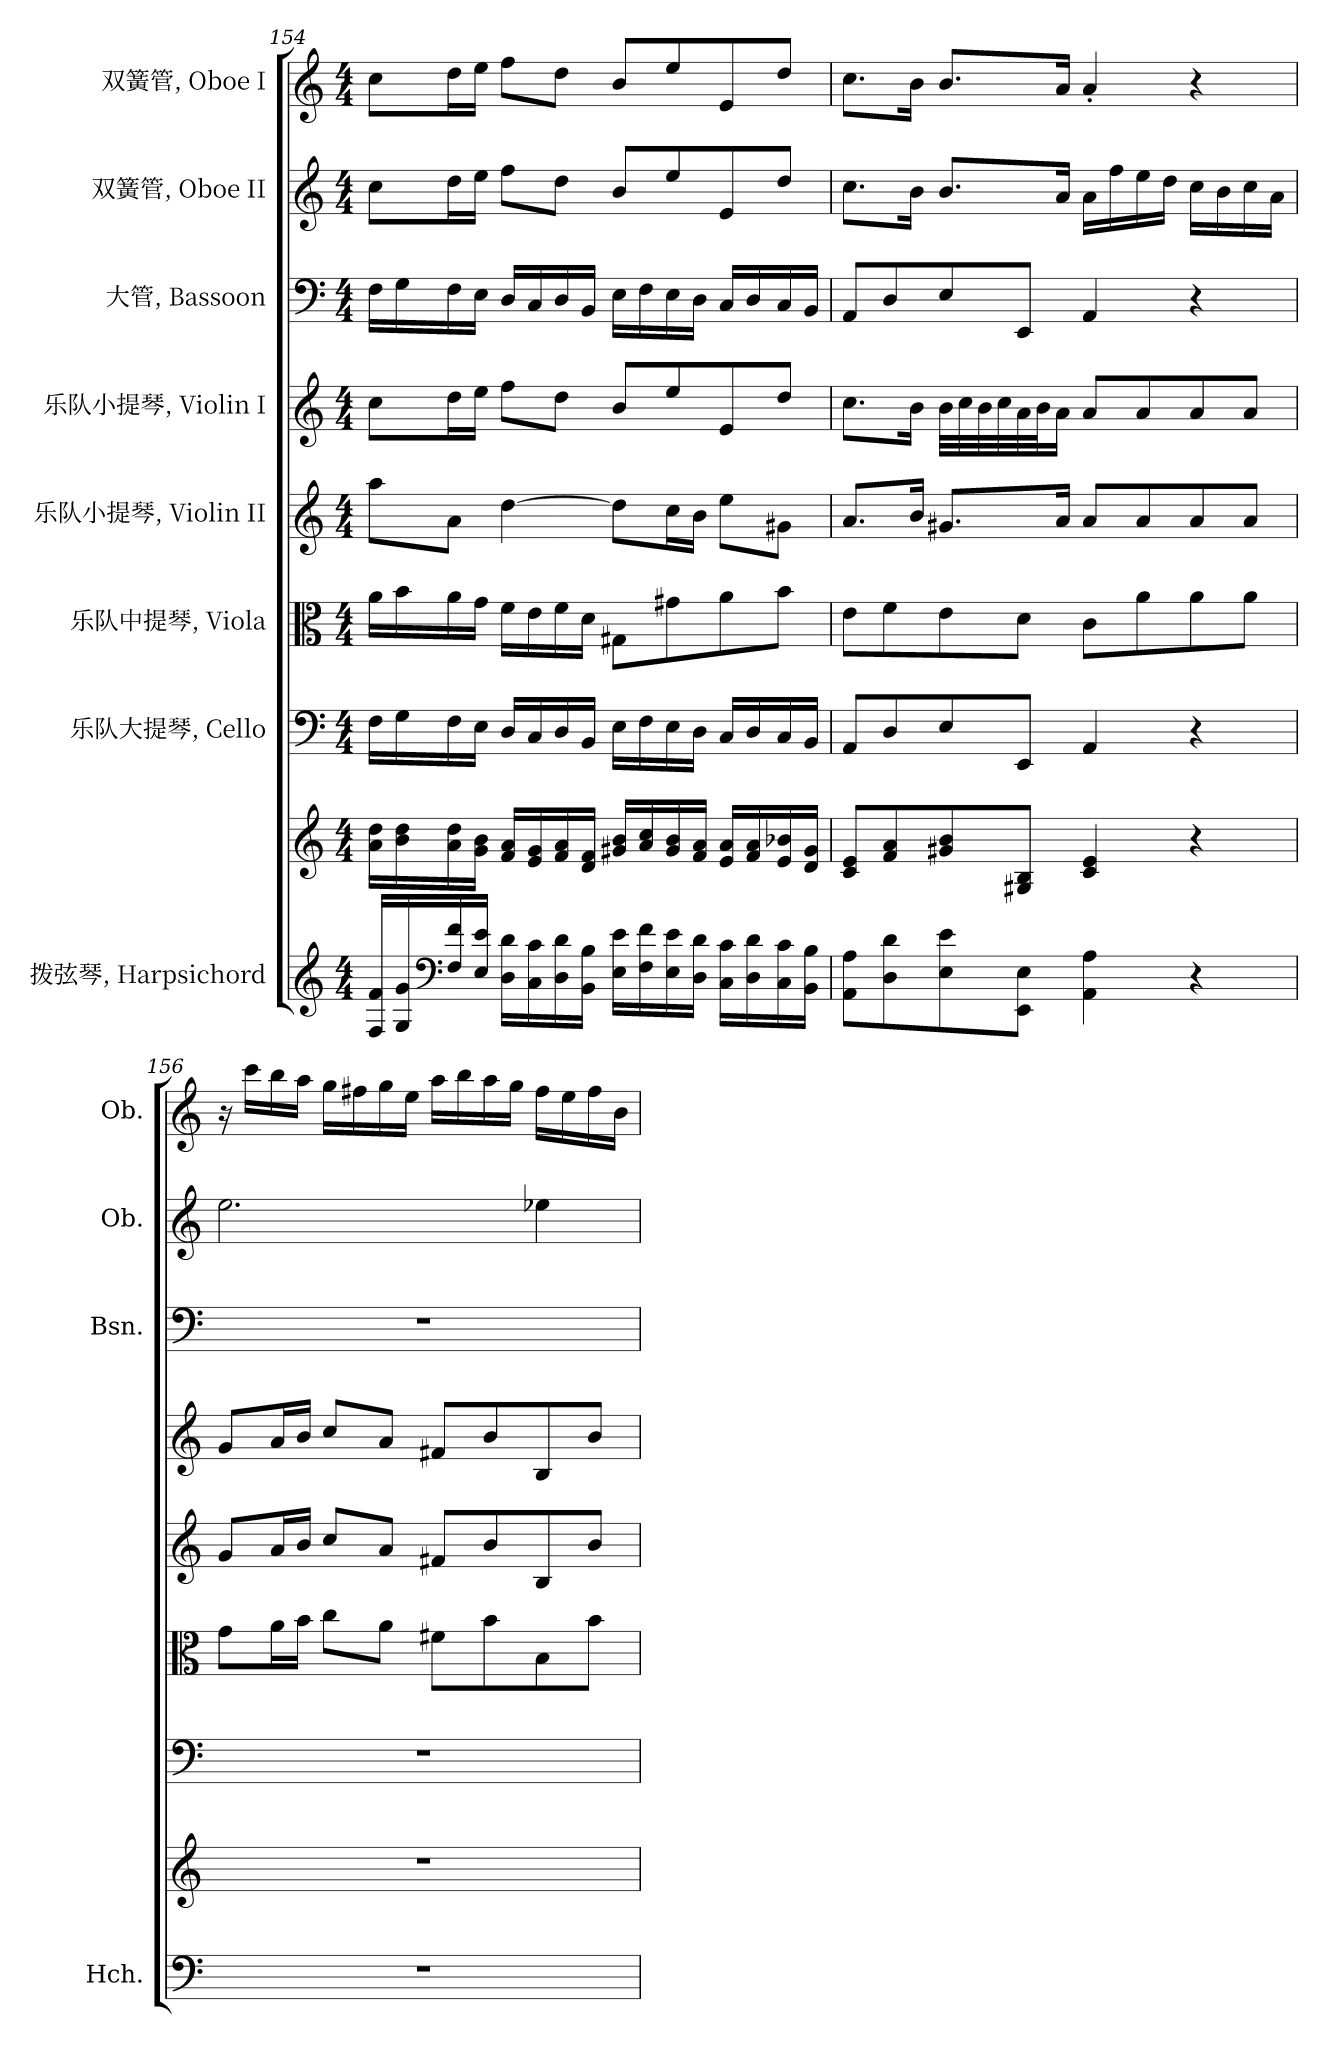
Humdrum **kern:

**kern	**kern	**kern	**kern	**kern	**kern	**kern	**kern	**kern
*part8	*part8	*part7	*part6	*part5	*part4	*part3	*part2	*part1
*staff9	*staff8	*staff7	*staff6	*staff5	*staff4	*staff3	*staff2	*staff1
*I"拨弦琴, Harpsichord	*	*I"乐队大提琴, Cello	*I"乐队中提琴, Viola	*I"乐队小提琴, Violin II	*I"乐队小提琴, Violin I	*I"大管, Bassoon	*I"双簧管, Oboe II	*I"双簧管, Oboe I
*I'Hch.	*	*	*	*	*	*I'Bsn.	*I'Ob.	*I'Ob.
!!LO:PB:g=z
*clefG2	*clefG2	*clefF4	*clefC3	*clefG2	*clefG2	*clefF4	*clefG2	*clefG2
*k[]	*k[]	*k[]	*k[]	*k[]	*k[]	*k[]	*k[]	*k[]
*M4/4	*M4/4	*M4/4	*M4/4	*M4/4	*M4/4	*M4/4	*M4/4	*M4/4
=154	=154	=154	=154	=154	=154	=154	=154	=154
16F/ 16f/LL	16a\ 16dd\LL	16F\LL	16a\LL	8aa\L	8cc\L	16F\LL	8cc\L	8cc\L
16G/ 16g/	16b\ 16dd\	16G\	16b\	.	.	16G\	.	.
*clefF4	*	*	*	*	*	*	*	*
16F/ 16f/	16a\ 16dd\	16F\	16a\	8a\J	16dd\L	16F\	16dd\L	16dd\L
16E/ 16e/JJ	16g\ 16b\JJ	16E\JJ	16g\JJ	.	16ee\JJ	16E\JJ	16ee\JJ	16ee\JJ
16D\ 16d\LL	16f/ 16a/LL	16D/LL	16f\LL	[4dd\	8ff\L	16D/LL	8ff\L	8ff\L
16C\ 16c\	16e/ 16g/	16C/	16e\	.	.	16C/	.	.
16D\ 16d\	16f/ 16a/	16D/	16f\	.	8dd\J	16D/	8dd\J	8dd\J
16BB\ 16B\JJ	16d/ 16f/JJ	16BB/JJ	16d\JJ	.	.	16BB/JJ	.	.
16E\ 16e\LL	16g#X/ 16b/LL	16E\LL	8G#X\L	8dd\L]	8b/L	16E\LL	8b/L	8b/L
16F\ 16f\	16a/ 16cc/	16F\	.	.	.	16F\	.	.
16E\ 16e\	16g#/ 16b/	16E\	8g#X\	16cc\L	8ee/	16E\	8ee/	8ee/
16D\ 16d\JJ	16f/ 16a/JJ	16D\JJ	.	16b\JJ	.	16D\JJ	.	.
16C\ 16c\LL	16e/ 16a/LL	16C/LL	8a\	8ee\L	8e/	16C/LL	8e/	8e/
16D\ 16d\	16f/ 16a/	16D/	.	.	.	16D/	.	.
16C\ 16c\	16e/ 16b-X/	16C/	8b\J	8g#X\J	8dd/J	16C/	8dd/J	8dd/J
16BB\ 16B\JJ	16d/ 16g#/JJ	16BB/JJ	.	.	.	16BB/JJ	.	.
=155	=155	=155	=155	=155	=155	=155	=155	=155
8AA\ 8A\L	8c/ 8e/L	8AA/L	8e\L	8.a/L	8.cc\L	8AA/L	8.cc\L	8.cc\L
8D\ 8d\	8f/ 8a/	8D/	8f\	.	.	8D/	.	.
.	.	.	.	16b/Jk	16b\Jk	.	16b\Jk	16b\Jk
8E\ 8e\	8g#X/ 8b/	8E/	8e\	8.g#X/L	32b\LLL	8E/	8.b/L	8.b/L
.	.	.	.	.	32cc\	.	.	.
.	.	.	.	.	32b\	.	.	.
.	.	.	.	.	32cc\	.	.	.
8EE\ 8E\J	8G#X/ 8B/J	8EE/J	8d\J	.	32a\	8EE/J	.	.
.	.	.	.	.	32b\J	.	.	.
.	.	.	.	16a/Jk	16a\JJ	.	16a/Jk	16a/Jk
4AA\ 4A\	4c/ 4e/	4AA/	8c\L	8a/L	8a/L	4AA/	16a\LL	4a'/
.	.	.	.	.	.	.	16ff\	.
.	.	.	8a\	8a/	8a/	.	16ee\	.
.	.	.	.	.	.	.	16dd\JJ	.
4r	4r	4r	8a\	8a/	8a/	4r	16cc\LL	4r
.	.	.	.	.	.	.	16b\	.
.	.	.	8a\J	8a/J	8a/J	.	16cc\	.
.	.	.	.	.	.	.	16a\JJ	.
!!LO:PB:g=z
=156	=156	=156	=156	=156	=156	=156	=156	=156
1r	1r	1r	8g\L	8g/L	8g/L	1r	2.ee\	16r
.	.	.	.	.	.	.	.	16ccc\LL
.	.	.	16a\L	16a/L	16a/L	.	.	16bb\
.	.	.	16b\JJ	16b/JJ	16b/JJ	.	.	16aa\JJ
.	.	.	8cc\L	8cc/L	8cc/L	.	.	16gg\LL
.	.	.	.	.	.	.	.	16ff#X\
.	.	.	8a\J	8a/J	8a/J	.	.	16gg\
.	.	.	.	.	.	.	.	16ee\JJ
.	.	.	8f#X\L	8f#X/L	8f#X/L	.	.	16aa\LL
.	.	.	.	.	.	.	.	16bb\
.	.	.	8b\	8b/	8b/	.	.	16aa\
.	.	.	.	.	.	.	.	16gg\JJ
.	.	.	8B\	8B/	8B/	.	4ee-X\	16ff#\LL
.	.	.	.	.	.	.	.	16ee\
.	.	.	8b\J	8b/J	8b/J	.	.	16ff#\
.	.	.	.	.	.	.	.	16b\JJ
=	=	=	=	=	=	=	=	=
*-	*-	*-	*-	*-	*-	*-	*-	*-
